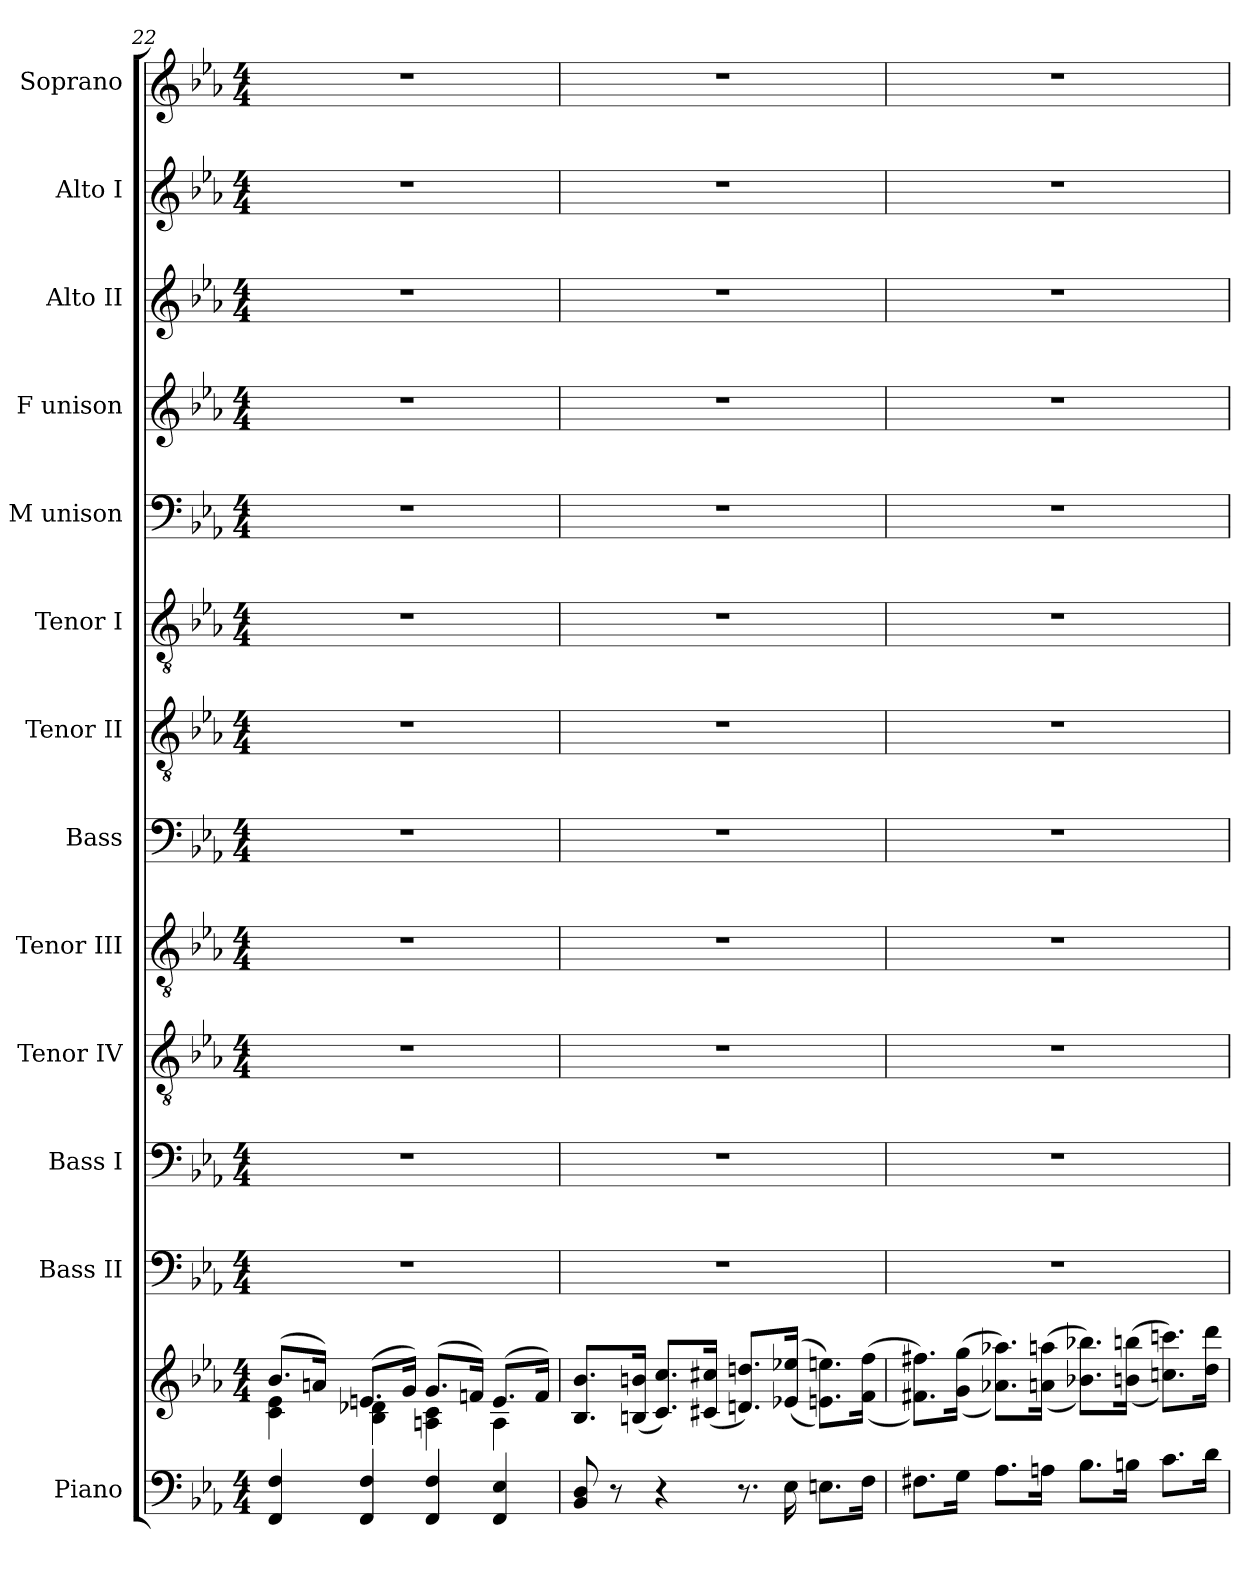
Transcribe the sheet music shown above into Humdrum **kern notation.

**kern	**kern	**kern	**kern	**kern	**kern	**kern	**kern	**kern	**kern	**kern	**kern	**kern	**kern
*part13	*part13	*part12	*part11	*part10	*part9	*part8	*part7	*part6	*part5	*part4	*part3	*part2	*part1
*staff14	*staff13	*staff12	*staff11	*staff10	*staff9	*staff8	*staff7	*staff6	*staff5	*staff4	*staff3	*staff2	*staff1
*I"Piano	*	*I"Bass II	*I"Bass I	*I"Tenor IV	*I"Tenor III	*I"Bass	*I"Tenor II	*I"Tenor I	*I"M unison	*I"F unison	*I"Alto II	*I"Alto I	*I"Soprano
*I'Pno.	*	*I'B.II	*I'B.I	*I'T.IV	*I'T.III	*I'B.	*I'T.II	*I'T.I	*I'M.u.	*I'F.u.	*I'A.II	*I'A.I	*I'S.
*clefF4	*clefG2	*clefF4	*clefF4	*clefGv2	*clefGv2	*clefF4	*clefGv2	*clefGv2	*clefF4	*clefG2	*clefG2	*clefG2	*clefG2
*k[b-e-a-]	*k[b-e-a-]	*k[b-e-a-]	*k[b-e-a-]	*k[b-e-a-]	*k[b-e-a-]	*k[b-e-a-]	*k[b-e-a-]	*k[b-e-a-]	*k[b-e-a-]	*k[b-e-a-]	*k[b-e-a-]	*k[b-e-a-]	*k[b-e-a-]
*M4/4	*M4/4	*M4/4	*M4/4	*M4/4	*M4/4	*M4/4	*M4/4	*M4/4	*M4/4	*M4/4	*M4/4	*M4/4	*M4/4
=22	=22	=22	=22	=22	=22	=22	=22	=22	=22	=22	=22	=22	=22
*	*^	*	*	*	*	*	*	*	*	*	*	*	*
4FF/ 4F/	(>8.b-/L	4c\ 4e-\	1r	1r	1r	1r	1r	1r	1r	1r	1r	1r	1r	1r
.	16an/Jk)	.	.	.	.	.	.	.	.	.	.	.	.	.
4FF/ 4F/	(>8.en/L	4B-\ 4d-X\	.	.	.	.	.	.	.	.	.	.	.	.
.	16g/Jk)	.	.	.	.	.	.	.	.	.	.	.	.	.
4FF/ 4F/	(>8.g/L	4An\ 4c\	.	.	.	.	.	.	.	.	.	.	.	.
.	16fn/Jk)	.	.	.	.	.	.	.	.	.	.	.	.	.
4FF/ 4E-/	(>8.e/L	4A\	.	.	.	.	.	.	.	.	.	.	.	.
.	16f/Jk)	.	.	.	.	.	.	.	.	.	.	.	.	.
*	*v	*v	*	*	*	*	*	*	*	*	*	*	*	*
=23	=23	=23	=23	=23	=23	=23	=23	=23	=23	=23	=23	=23	=23
8BB-/ 8D/	8.B-/ 8.b-/L	1r	1r	1r	1r	1r	1r	1r	1r	1r	1r	1r	1r
8r	.	.	.	.	.	.	.	.	.	.	.	.	.
.	(<16Bn/ 16bn/Jk	.	.	.	.	.	.	.	.	.	.	.	.
4r	8.c/ 8.cc/L)	.	.	.	.	.	.	.	.	.	.	.	.
.	(<16c#X/ 16cc#X/Jk	.	.	.	.	.	.	.	.	.	.	.	.
8.r	8.dn/ 8.ddn/L)	.	.	.	.	.	.	.	.	.	.	.	.
16E-\	(>(>16e-X/ 16ee-X/Jk	.	.	.	.	.	.	.	.	.	.	.	.
8.En\L	8.en\ 8.een\L))	.	.	.	.	.	.	.	.	.	.	.	.
16F\Jk	(>(>16f\ 16ff\Jk	.	.	.	.	.	.	.	.	.	.	.	.
!!LO:LB:g=z
=24	=24	=24	=24	=24	=24	=24	=24	=24	=24	=24	=24	=24	=24
8.F#X\L	8.f#X\ 8.ff#X\L))	1r	1r	1r	1r	1r	1r	1r	1r	1r	1r	1r	1r
16G\Jk	(>(>16g\ 16gg\Jk	.	.	.	.	.	.	.	.	.	.	.	.
8.A-\L	8.a-X\ 8.aa-X\L))	.	.	.	.	.	.	.	.	.	.	.	.
16An\Jk	(>(>16an\ 16aan\Jk	.	.	.	.	.	.	.	.	.	.	.	.
8.B-\L	8.b-X\ 8.bb-X\L))	.	.	.	.	.	.	.	.	.	.	.	.
16Bn\Jk	(>(>16bn\ 16bbn\Jk	.	.	.	.	.	.	.	.	.	.	.	.
8.c\L	8.ccn\ 8.cccn\L))	.	.	.	.	.	.	.	.	.	.	.	.
16d\Jk	16dd\ 16ddd\Jk	.	.	.	.	.	.	.	.	.	.	.	.
=	=	=	=	=	=	=	=	=	=	=	=	=	=
*-	*-	*-	*-	*-	*-	*-	*-	*-	*-	*-	*-	*-	*-
